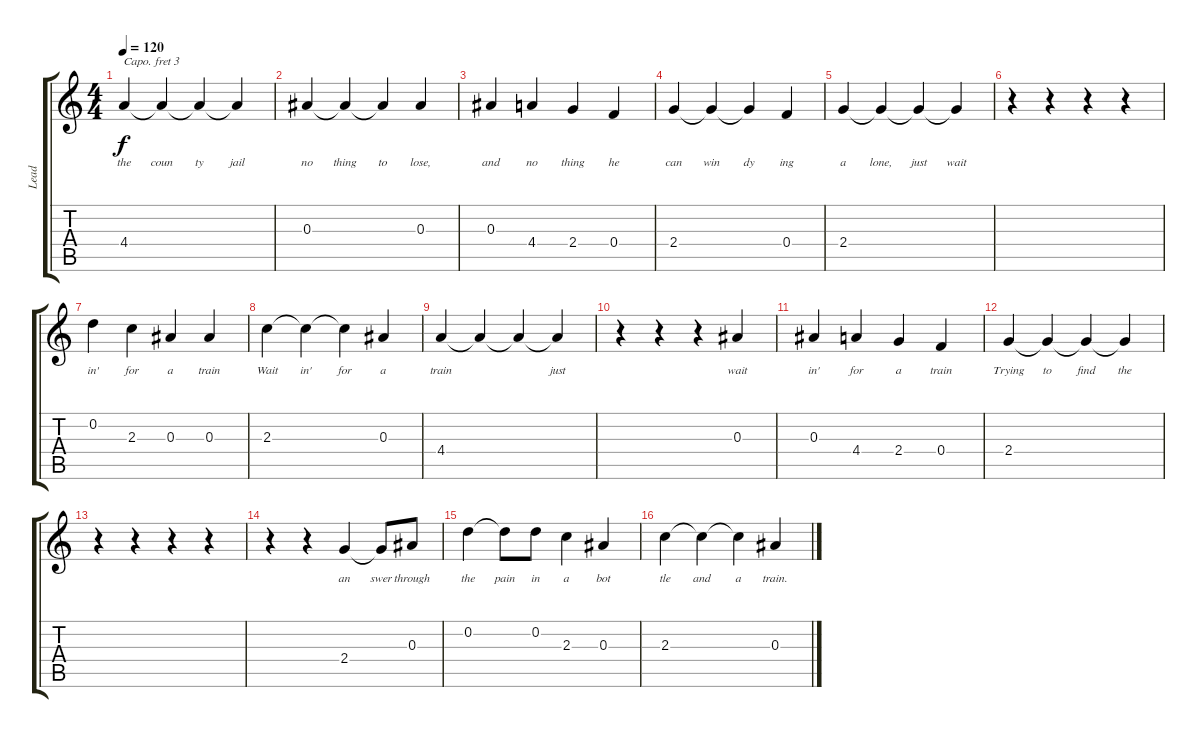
\track ("Lead" "Lead") {instrument acousticguitarsteel}
\staff {score tabs}
\capo 3
\tuning (E4 B3 G3 D3 A2 E2) {hide}
\ts (4 4)
\tempo 120
\clef g2
\ks c
4.4.4{lyrics (0 "the") lyrics (1 "") lyrics (2 "") lyrics (3 "") lyrics (4 "") dy f} 4.4{t}.4{lyrics (0 "coun") lyrics (1 "") lyrics (2 "") lyrics (3 "") lyrics (4 "")} 4.4{t}.4{lyrics (0 "ty") lyrics (1 "") lyrics (2 "") lyrics (3 "") lyrics (4 "")} 4.4{t}.4{lyrics (0 "jail") lyrics (1 "") lyrics (2 "") lyrics (3 "") lyrics (4 "")} |
0.3.4{lyrics (0 "no") lyrics (1 "") lyrics (2 "") lyrics (3 "") lyrics (4 "")} 0.3{t}.4{lyrics (0 "thing") lyrics (1 "") lyrics (2 "") lyrics (3 "") lyrics (4 "")} 0.3{t}.4{lyrics (0 "to") lyrics (1 "") lyrics (2 "") lyrics (3 "") lyrics (4 "")} 0.3.4{lyrics (0 "lose,") lyrics (1 "") lyrics (2 "") lyrics (3 "") lyrics (4 "")} |
0.3.4{lyrics (0 "and") lyrics (1 "") lyrics (2 "") lyrics (3 "") lyrics (4 "")} 4.4.4{lyrics (0 "no") lyrics (1 "") lyrics (2 "") lyrics (3 "") lyrics (4 "")} 2.4.4{lyrics (0 "thing") lyrics (1 "") lyrics (2 "") lyrics (3 "") lyrics (4 "")} 0.4.4{lyrics (0 "he") lyrics (1 "") lyrics (2 "") lyrics (3 "") lyrics (4 "")} |
2.4.4{lyrics (0 "can") lyrics (1 "") lyrics (2 "") lyrics (3 "") lyrics (4 "")} 2.4{t}.4{lyrics (0 "win") lyrics (1 "") lyrics (2 "") lyrics (3 "") lyrics (4 "")} 2.4{t}.4{lyrics (0 "dy") lyrics (1 "") lyrics (2 "") lyrics (3 "") lyrics (4 "")} 0.4.4{lyrics (0 "ing") lyrics (1 "") lyrics (2 "") lyrics (3 "") lyrics (4 "")} |
2.4.4{lyrics (0 "a") lyrics (1 "") lyrics (2 "") lyrics (3 "") lyrics (4 "")} 2.4{t}.4{lyrics (0 "lone,") lyrics (1 "") lyrics (2 "") lyrics (3 "") lyrics (4 "")} 2.4{t}.4{lyrics (0 "just") lyrics (1 "") lyrics (2 "") lyrics (3 "") lyrics (4 "")} 2.4{t}.4{lyrics (0 "wait") lyrics (1 "") lyrics (2 "") lyrics (3 "") lyrics (4 "")} |
r.4 r.4 r.4 r.4 |
0.2.4{lyrics (0 "in'") lyrics (1 "") lyrics (2 "") lyrics (3 "") lyrics (4 "")} 2.3.4{lyrics (0 "for") lyrics (1 "") lyrics (2 "") lyrics (3 "") lyrics (4 "")} 0.3.4{lyrics (0 "a") lyrics (1 "") lyrics (2 "") lyrics (3 "") lyrics (4 "")} 0.3.4{lyrics (0 "train") lyrics (1 "") lyrics (2 "") lyrics (3 "") lyrics (4 "")} |
2.3.4{lyrics (0 "Wait") lyrics (1 "") lyrics (2 "") lyrics (3 "") lyrics (4 "")} 2.3{t}.4{lyrics (0 "in'") lyrics (1 "") lyrics (2 "") lyrics (3 "") lyrics (4 "")} 2.3{t}.4{lyrics (0 "for") lyrics (1 "") lyrics (2 "") lyrics (3 "") lyrics (4 "")} 0.3.4{lyrics (0 "a") lyrics (1 "") lyrics (2 "") lyrics (3 "") lyrics (4 "")} |
4.4.4{lyrics (0 "train") lyrics (1 "") lyrics (2 "") lyrics (3 "") lyrics (4 "")} 4.4{t}.4{lyrics (0 "") lyrics (1 "") lyrics (2 "") lyrics (3 "") lyrics (4 "")} 4.4{t}.4{lyrics (0 "") lyrics (1 "") lyrics (2 "") lyrics (3 "") lyrics (4 "")} 4.4{t}.4{lyrics (0 "just") lyrics (1 "") lyrics (2 "") lyrics (3 "") lyrics (4 "")} |
r.4 r.4 r.4 0.3.4{lyrics (0 "wait") lyrics (1 "") lyrics (2 "") lyrics (3 "") lyrics (4 "")} |
0.3.4{lyrics (0 "in'") lyrics (1 "") lyrics (2 "") lyrics (3 "") lyrics (4 "")} 4.4.4{lyrics (0 "for") lyrics (1 "") lyrics (2 "") lyrics (3 "") lyrics (4 "")} 2.4.4{lyrics (0 "a") lyrics (1 "") lyrics (2 "") lyrics (3 "") lyrics (4 "")} 0.4.4{lyrics (0 "train") lyrics (1 "") lyrics (2 "") lyrics (3 "") lyrics (4 "")} |
2.4.4{lyrics (0 "Trying") lyrics (1 "") lyrics (2 "") lyrics (3 "") lyrics (4 "")} 2.4{t}.4{lyrics (0 "to") lyrics (1 "") lyrics (2 "") lyrics (3 "") lyrics (4 "")} 2.4{t}.4{lyrics (0 "find") lyrics (1 "") lyrics (2 "") lyrics (3 "") lyrics (4 "")} 2.4{t}.4{lyrics (0 "the") lyrics (1 "") lyrics (2 "") lyrics (3 "") lyrics (4 "")} |
r.4 r.4 r.4 r.4 |
r.4 r.4 2.4.4{lyrics (0 "an") lyrics (1 "") lyrics (2 "") lyrics (3 "") lyrics (4 "")} 2.4{t}.8{lyrics (0 "swer") lyrics (1 "") lyrics (2 "") lyrics (3 "") lyrics (4 "")} 0.3.8{lyrics (0 "through") lyrics (1 "") lyrics (2 "") lyrics (3 "") lyrics (4 "")} |
0.2.4{lyrics (0 "the") lyrics (1 "") lyrics (2 "") lyrics (3 "") lyrics (4 "")} 0.2{t}.8{lyrics (0 "pain") lyrics (1 "") lyrics (2 "") lyrics (3 "") lyrics (4 "")} 0.2.8{lyrics (0 "in") lyrics (1 "") lyrics (2 "") lyrics (3 "") lyrics (4 "")} 2.3.4{lyrics (0 "a") lyrics (1 "") lyrics (2 "") lyrics (3 "") lyrics (4 "")} 0.3.4{lyrics (0 "bot") lyrics (1 "") lyrics (2 "") lyrics (3 "") lyrics (4 "")} |
2.3.4{lyrics (0 "tle") lyrics (1 "") lyrics (2 "") lyrics (3 "") lyrics (4 "")} 2.3{t}.4{lyrics (0 "and") lyrics (1 "") lyrics (2 "") lyrics (3 "") lyrics (4 "")} 2.3{t}.4{lyrics (0 "a") lyrics (1 "") lyrics (2 "") lyrics (3 "") lyrics (4 "")} 0.3.4{lyrics (0 "train.") lyrics (1 "") lyrics (2 "") lyrics (3 "") lyrics (4 "")}
